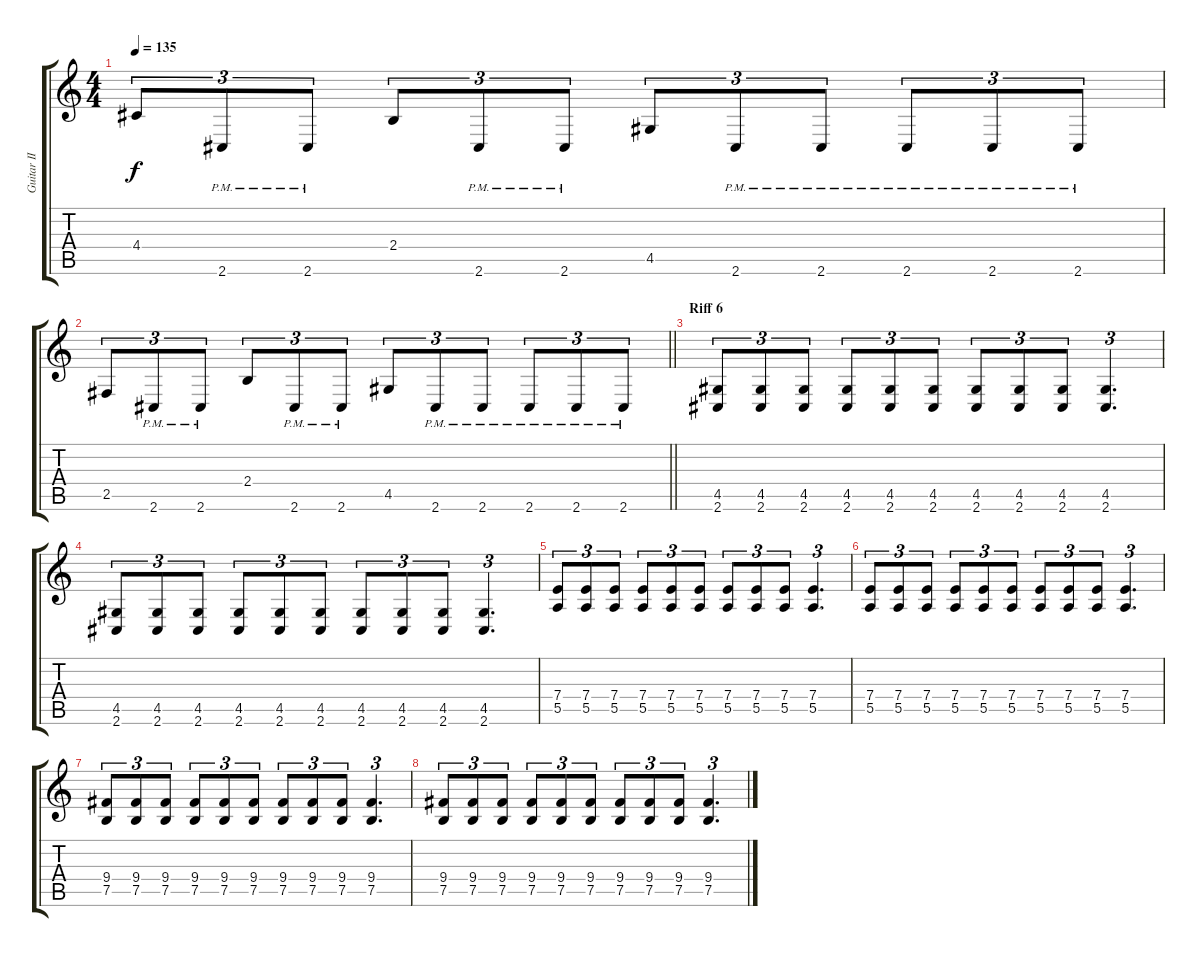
\track ("Guitar II" "Guitar II") {instrument distortionguitar}
\staff {score tabs}
\tuning (B3 Gb3 D3 A2 E2 B1) {hide}
\ts (4 4)
\tempo 135
\clef g2
\ks c
4.4.8{tu (3 2) dy f} 2.6{pm}.8{tu (3 2)} 2.6{pm}.8{tu (3 2)} 2.4.8{tu (3 2)} 2.6{pm}.8{tu (3 2)} 2.6{pm}.8{tu (3 2)} 4.5.8{tu (3 2)} 2.6{pm}.8{tu (3 2)} 2.6{pm}.8{tu (3 2)} 2.6{pm}.8{tu (3 2)} 2.6{pm}.8{tu (3 2)} 2.6{pm}.8{tu (3 2)} |
\barLineRight lightlight
2.5.8{tu (3 2)} 2.6{pm}.8{tu (3 2)} 2.6{pm}.8{tu (3 2)} 2.4.8{tu (3 2)} 2.6{pm}.8{tu (3 2)} 2.6{pm}.8{tu (3 2)} 4.5.8{tu (3 2)} 2.6{pm}.8{tu (3 2)} 2.6{pm}.8{tu (3 2)} 2.6{pm}.8{tu (3 2)} 2.6{pm}.8{tu (3 2)} 2.6{pm}.8{tu (3 2)} |
\section ("" "Riff 6")
(4.5 2.6).8{tu (3 2)} (4.5 2.6).8{tu (3 2)} (4.5 2.6).8{tu (3 2)} (4.5 2.6).8{tu (3 2)} (4.5 2.6).8{tu (3 2)} (4.5 2.6).8{tu (3 2)} (4.5 2.6).8{tu (3 2)} (4.5 2.6).8{tu (3 2)} (4.5 2.6).8{tu (3 2)} (4.5 2.6).4{d tu (3 2)} |
(4.5 2.6).8{tu (3 2)} (4.5 2.6).8{tu (3 2)} (4.5 2.6).8{tu (3 2)} (4.5 2.6).8{tu (3 2)} (4.5 2.6).8{tu (3 2)} (4.5 2.6).8{tu (3 2)} (4.5 2.6).8{tu (3 2)} (4.5 2.6).8{tu (3 2)} (4.5 2.6).8{tu (3 2)} (4.5 2.6).4{d tu (3 2)} |
(7.4 5.5).8{tu (3 2)} (7.4 5.5).8{tu (3 2)} (7.4 5.5).8{tu (3 2)} (7.4 5.5).8{tu (3 2)} (7.4 5.5).8{tu (3 2)} (7.4 5.5).8{tu (3 2)} (7.4 5.5).8{tu (3 2)} (7.4 5.5).8{tu (3 2)} (7.4 5.5).8{tu (3 2)} (7.4 5.5).4{d tu (3 2)} |
(7.4 5.5).8{tu (3 2)} (7.4 5.5).8{tu (3 2)} (7.4 5.5).8{tu (3 2)} (7.4 5.5).8{tu (3 2)} (7.4 5.5).8{tu (3 2)} (7.4 5.5).8{tu (3 2)} (7.4 5.5).8{tu (3 2)} (7.4 5.5).8{tu (3 2)} (7.4 5.5).8{tu (3 2)} (7.4 5.5).4{d tu (3 2)} |
(9.4 7.5).8{tu (3 2)} (9.4 7.5).8{tu (3 2)} (9.4 7.5).8{tu (3 2)} (9.4 7.5).8{tu (3 2)} (9.4 7.5).8{tu (3 2)} (9.4 7.5).8{tu (3 2)} (9.4 7.5).8{tu (3 2)} (9.4 7.5).8{tu (3 2)} (9.4 7.5).8{tu (3 2)} (9.4 7.5).4{d tu (3 2)} |
(9.4 7.5).8{tu (3 2)} (9.4 7.5).8{tu (3 2)} (9.4 7.5).8{tu (3 2)} (9.4 7.5).8{tu (3 2)} (9.4 7.5).8{tu (3 2)} (9.4 7.5).8{tu (3 2)} (9.4 7.5).8{tu (3 2)} (9.4 7.5).8{tu (3 2)} (9.4 7.5).8{tu (3 2)} (9.4 7.5).4{d tu (3 2)}
